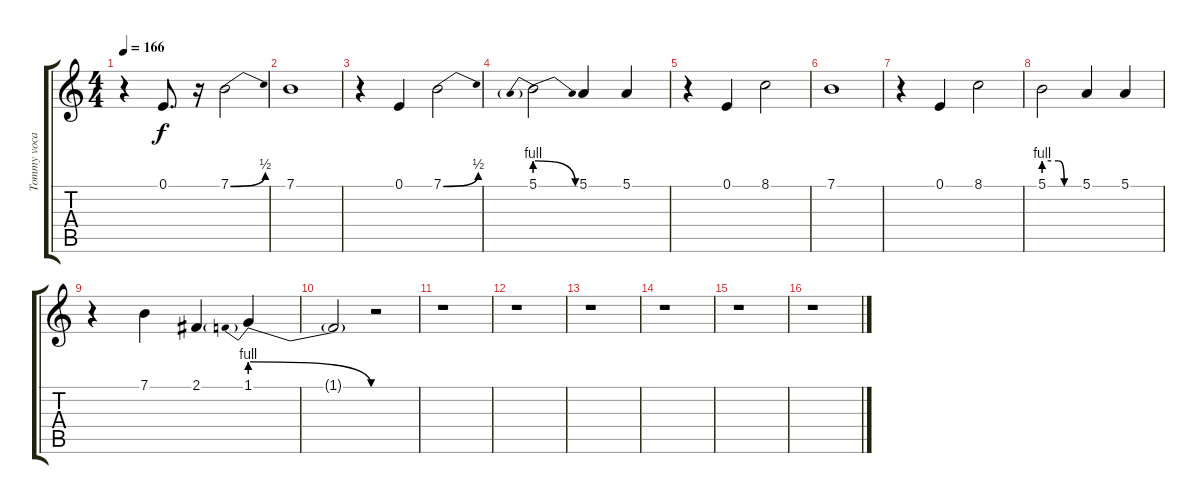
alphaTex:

\track ("Tommy vocal" "Tommy voca") {instrument clarinet}
\staff {score tabs}
\tuning (E4 B3 G3 D3 A2 E2) {hide}
\ts (4 4)
\tempo 166
\clef g2
\ks c
r.4{dy f} 0.1.8{d} r.16 7.1{be (bend 0 0 60 2)}.2 |
7.1.1 |
r.4 0.1.4 7.1{be (bend 0 0 60 2)}.2 |
5.1{be (prebendrelease 0 4 60 0)}.2 5.1.4 5.1.4 |
r.4 0.1.4 8.1.2 |
7.1.1 |
r.4 0.1.4 8.1.2 |
5.1{be (custom 0 4 25 4 35 0 60 0)}.2 5.1.4 5.1.4 |
r.4 7.1.4 2.1.4 1.1{be (prebendrelease 0 4 60 0)}.4 |
1.1{t}.2 r.2 |
r.1 |
r.1 |
r.1 |
r.1 |
r.1 |
r.1
